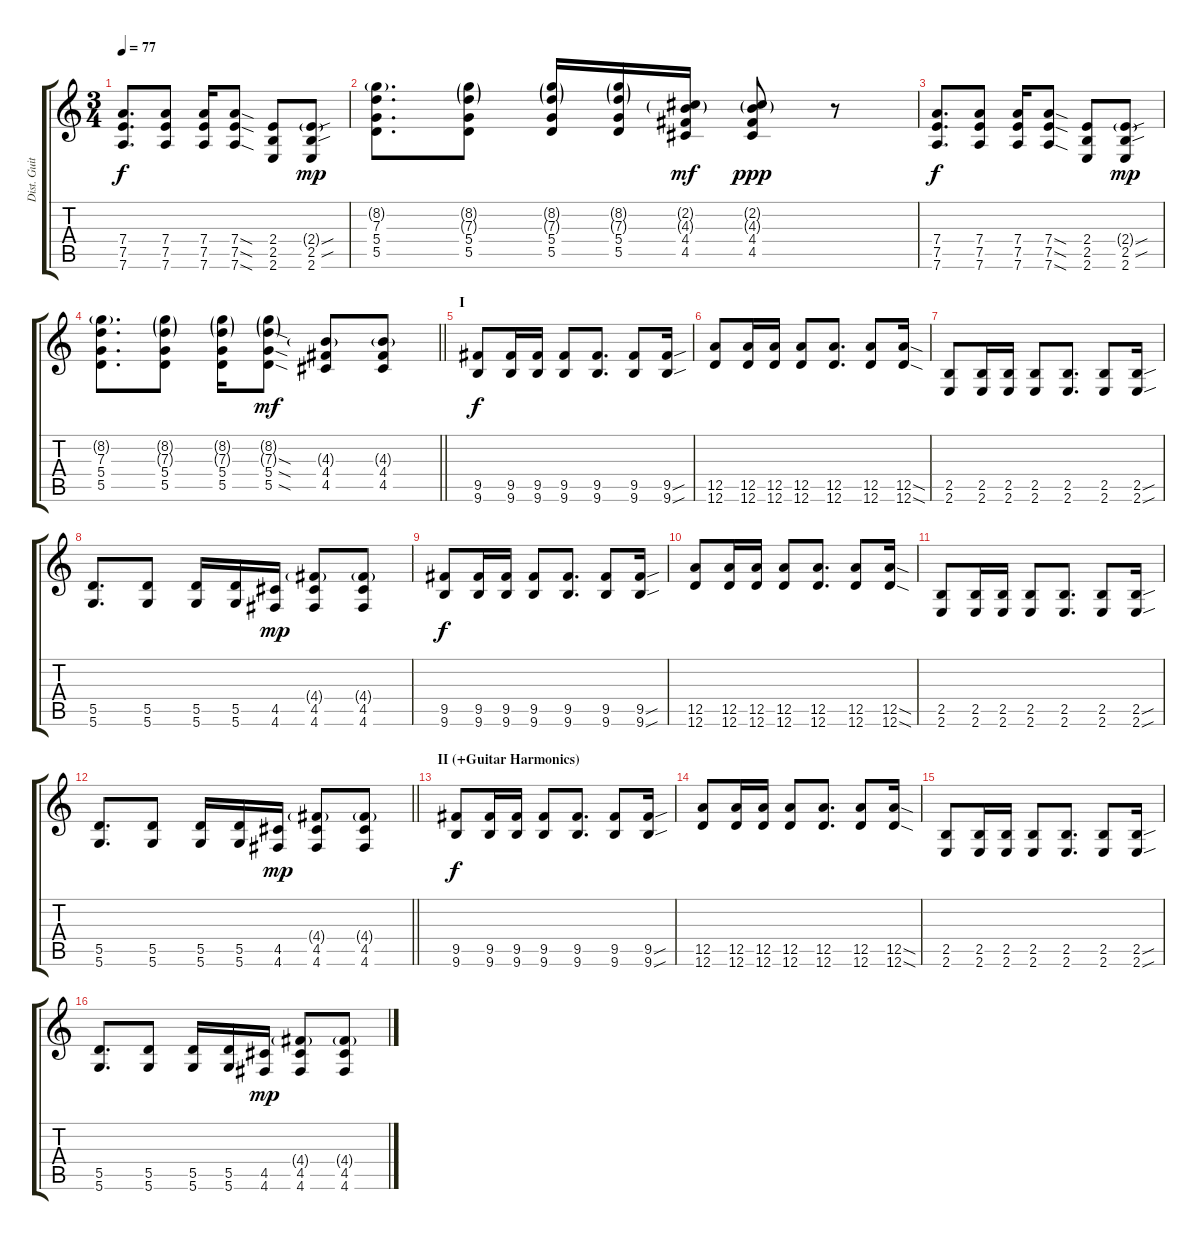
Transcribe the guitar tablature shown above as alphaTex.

\track ("Dist. Guitar" "Dist. Guit") {instrument distortionguitar}
\staff {score tabs}
\tuning (E4 B3 G3 D3 A2 D2) {hide}
\ts (3 4)
\tempo 77
\clef g2
\ks c
(7.4 7.5 7.6).8{d dy f} (7.4 7.5 7.6).8 (7.4 7.5 7.6).16 (7.4{sod} 7.5{sod} 7.6{sod}).8 (2.4 2.5 2.6).8 (2.4{sou g} 2.5{sou} 2.6).8{dy mp} |
(8.2{g} 7.3 5.4 5.5).8{d} (8.2{g} 7.3{g} 5.4 5.5).8 (8.2{g} 7.3{g} 5.4 5.5).16 (8.2{g} 7.3{g} 5.4 5.5).16 (2.2{g} 4.3{g} 4.4 4.5).16{dy mf} (2.2{g} 4.3{g} 4.4 4.5).8{dy ppp} r.8 |
(7.4 7.5 7.6).8{d dy f} (7.4 7.5 7.6).8 (7.4 7.5 7.6).16 (7.4{sod} 7.5{sod} 7.6{sod}).8 (2.4 2.5 2.6).8 (2.4{sou g} 2.5{sou} 2.6).8{dy mp} |
\barLineRight lightlight
(8.2{g} 7.3 5.4 5.5).8{d} (8.2{g} 7.3{g} 5.4 5.5).8 (8.2{g} 7.3{g} 5.4 5.5).16 (8.2{g} 7.3{sod g} 5.4{sod} 5.5{sod}).8{dy mf} (4.3{g} 4.4 4.5).8 (4.3{g} 4.4 4.5).8 |
\section ("" "I")
(9.5 9.6).8{dy f} (9.5 9.6).16 (9.5 9.6).16 (9.5 9.6).8 (9.5 9.6).8{d} (9.5 9.6).8 (9.5{sou} 9.6{sou}).16 |
(12.5 12.6).8 (12.5 12.6).16 (12.5 12.6).16 (12.5 12.6).8 (12.5 12.6).8{d} (12.5 12.6).8 (12.5{sod} 12.6{sod}).16 |
(2.5 2.6).8 (2.5 2.6).16 (2.5 2.6).16 (2.5 2.6).8 (2.5 2.6).8{d} (2.5 2.6).8 (2.5{sou} 2.6{sou}).16 |
(5.5 5.6).8{d} (5.5 5.6).8 (5.5 5.6).16 (5.5 5.6).16 (4.5 4.6).16{dy mp} (4.4{g} 4.5 4.6).8 (4.4{g} 4.5 4.6).8 |
(9.5 9.6).8{dy f} (9.5 9.6).16 (9.5 9.6).16 (9.5 9.6).8 (9.5 9.6).8{d} (9.5 9.6).8 (9.5{sou} 9.6{sou}).16 |
(12.5 12.6).8 (12.5 12.6).16 (12.5 12.6).16 (12.5 12.6).8 (12.5 12.6).8{d} (12.5 12.6).8 (12.5{sod} 12.6{sod}).16 |
(2.5 2.6).8 (2.5 2.6).16 (2.5 2.6).16 (2.5 2.6).8 (2.5 2.6).8{d} (2.5 2.6).8 (2.5{sou} 2.6{sou}).16 |
\barLineRight lightlight
(5.5 5.6).8{d} (5.5 5.6).8 (5.5 5.6).16 (5.5 5.6).16 (4.5 4.6).16{dy mp} (4.4{g} 4.5 4.6).8 (4.4{g} 4.5 4.6).8 |
\section ("" "II (+Guitar Harmonics)")
(9.5 9.6).8{dy f} (9.5 9.6).16 (9.5 9.6).16 (9.5 9.6).8 (9.5 9.6).8{d} (9.5 9.6).8 (9.5{sou} 9.6{sou}).16 |
(12.5 12.6).8 (12.5 12.6).16 (12.5 12.6).16 (12.5 12.6).8 (12.5 12.6).8{d} (12.5 12.6).8 (12.5{sod} 12.6{sod}).16 |
(2.5 2.6).8 (2.5 2.6).16 (2.5 2.6).16 (2.5 2.6).8 (2.5 2.6).8{d} (2.5 2.6).8 (2.5{sou} 2.6{sou}).16 |
(5.5 5.6).8{d} (5.5 5.6).8 (5.5 5.6).16 (5.5 5.6).16 (4.5 4.6).16{dy mp} (4.4{g} 4.5 4.6).8 (4.4{g} 4.5 4.6).8
